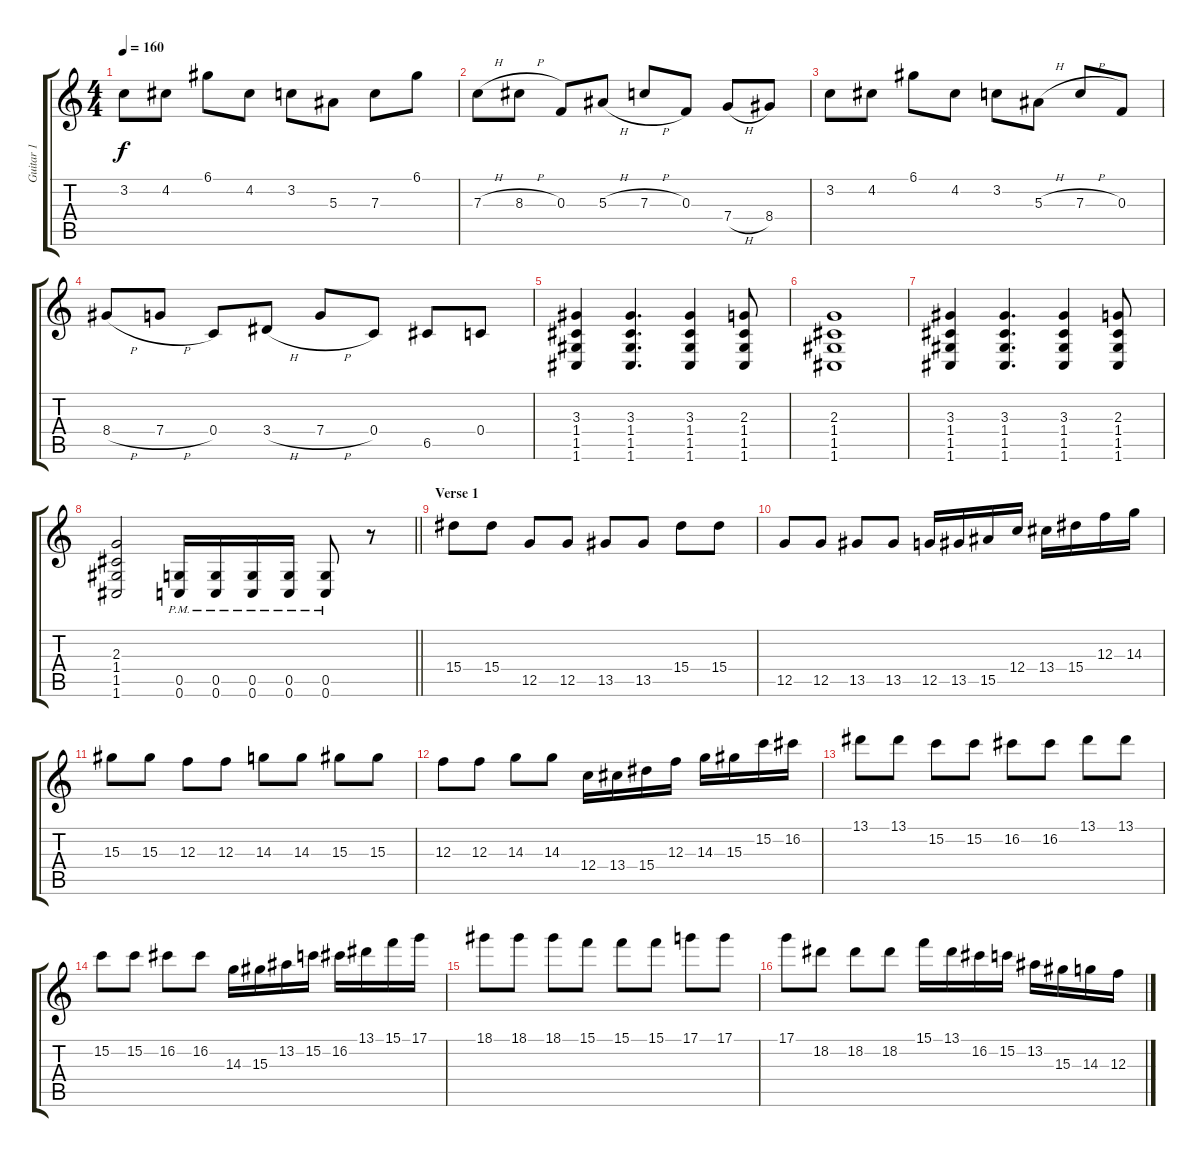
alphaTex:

\track ("Guitar 1" "Guitar 1") {instrument distortionguitar}
\staff {score tabs}
\tuning (D4 A3 F3 C3 G2 C2) {hide}
\ts (4 4)
\tempo 160
\clef g2
\ks c
3.2.8{dy f} 4.2.8 6.1.8 4.2.8 3.2.8 5.3.8 7.3.8 6.1.8 |
7.3{h}.8 8.3{h}.8 0.3.8 5.3{h}.8 7.3{h}.8 0.3.8 7.4{h}.8 8.4.8 |
3.2.8 4.2.8 6.1.8 4.2.8 3.2.8 5.3{h}.8 7.3{h}.8 0.3.8 |
8.4{h}.8 7.4{h}.8 0.4.8 3.4{h}.8 7.4{h}.8 0.4.8 6.5.8 0.4.8 |
(3.3 1.4 1.5 1.6).4 (3.3 1.4 1.5 1.6).4{d} (3.3 1.4 1.5 1.6).4 (2.3 1.4 1.5 1.6).8 |
(2.3 1.4 1.5 1.6).1 |
(3.3 1.4 1.5 1.6).4 (3.3 1.4 1.5 1.6).4{d} (3.3 1.4 1.5 1.6).4 (2.3 1.4 1.5 1.6).8 |
\barLineRight lightlight
(2.3 1.4 1.5 1.6).2 (0.5{pm} 0.6{pm}).16 (0.5{pm} 0.6{pm}).16 (0.5{pm} 0.6{pm}).16 (0.5{pm} 0.6{pm}).16 (0.5{pm} 0.6{pm}).8 r.8 |
\section ("" "Verse 1")
15.4.8 15.4.8 12.5.8 12.5.8 13.5.8 13.5.8 15.4.8 15.4.8 |
12.5.8 12.5.8 13.5.8 13.5.8 12.5.16 13.5.16 15.5.16 12.4.16 13.4.16 15.4.16 12.3.16 14.3.16 |
15.3.8 15.3.8 12.3.8 12.3.8 14.3.8 14.3.8 15.3.8 15.3.8 |
12.3.8 12.3.8 14.3.8 14.3.8 12.4.16 13.4.16 15.4.16 12.3.16 14.3.16 15.3.16 15.2.16 16.2.16 |
13.1.8 13.1.8 15.2.8 15.2.8 16.2.8 16.2.8 13.1.8 13.1.8 |
15.2.8 15.2.8 16.2.8 16.2.8 14.3.16 15.3.16 13.2.16 15.2.16 16.2.16 13.1.16 15.1.16 17.1.16 |
18.1.8 18.1.8 18.1.8 15.1.8 15.1.8 15.1.8 17.1.8 17.1.8 |
17.1.8 18.2.8 18.2.8 18.2.8 15.1.16 13.1.16 16.2.16 15.2.16 13.2.16 15.3.16 14.3.16 12.3.16
